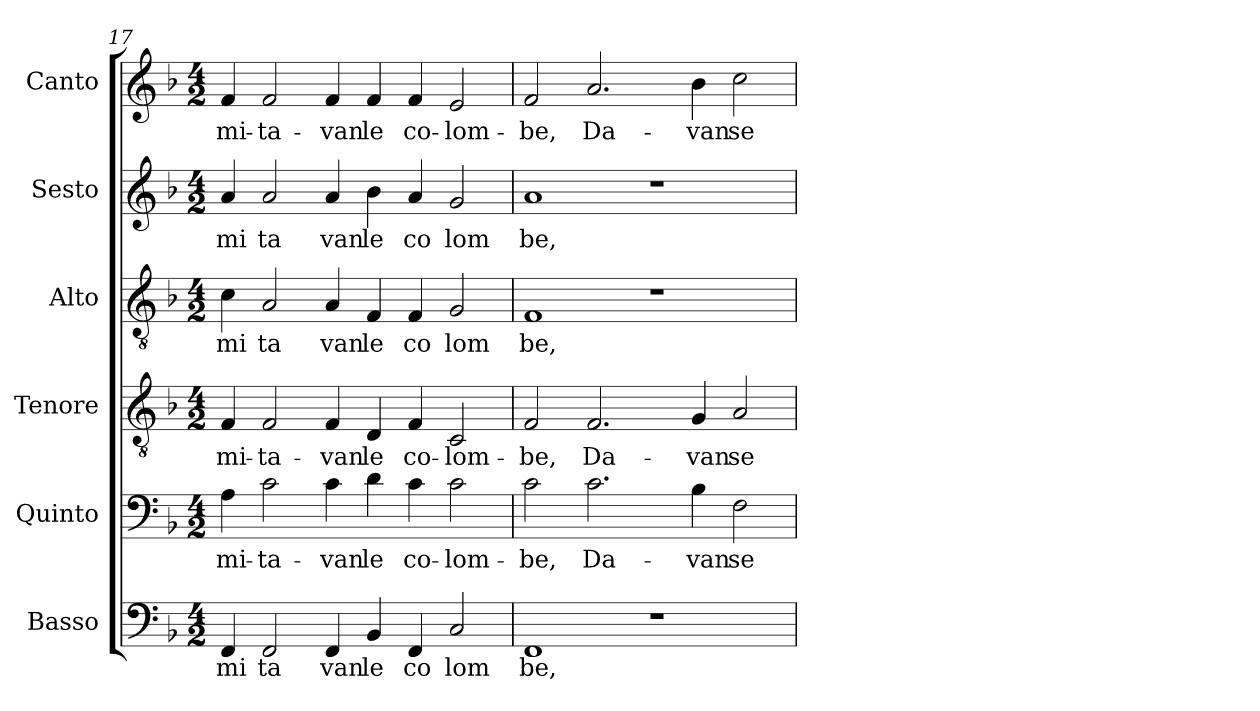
**kern	**text	**kern	**text	**kern	**text	**kern	**text	**kern	**text	**kern	**text
*part6	*part6	*part5	*part5	*part4	*part4	*part3	*part3	*part2	*part2	*part1	*part1
*staff6	*staff6	*staff5	*staff5	*staff4	*staff4	*staff3	*staff3	*staff2	*staff2	*staff1	*staff1
*I"Basso	*	*I"Quinto	*	*I"Tenore	*	*I"Alto	*	*I"Sesto	*	*I"Canto	*
!!LO:PB:g=z
*clefF4	*	*clefF4	*	*clefGv2	*	*clefGv2	*	*clefG2	*	*clefG2	*
*k[b-]	*	*k[b-]	*	*k[b-]	*	*k[b-]	*	*k[b-]	*	*k[b-]	*
*F:	*	*F:	*	*F:	*	*F:	*	*F:	*	*F:	*
*M4/2	*	*M4/2	*	*M4/2	*	*M4/2	*	*M4/2	*	*M4/2	*
=17	=17	=17	=17	=17	=17	=17	=17	=17	=17	=17	=17
!	!LO:LY:b:cj	!	!LO:LY:b:cj	!	!LO:LY:b:cj	!	!LO:LY:b:cj	!	!LO:LY:b:cj	!	!LO:LY:b:cj
4FF/	mi	4A\	mi-	4F/	mi-	4c\	mi	4a/	-mi	4f/	mi-
!	!LO:LY:b:cj	!	!LO:LY:b:cj	!	!LO:LY:b:cj	!	!LO:LY:b:cj	!	!LO:LY:b:cj	!	!LO:LY:b:cj
2FF/	ta	2c\	-ta-	2F/	-ta-	2A/	ta	2a/	ta	2f/	-ta-
!	!LO:LY:b:cj	!	!LO:LY:b:cj	!	!LO:LY:b:cj	!	!LO:LY:b:cj	!	!LO:LY:b:cj	!	!LO:LY:b:cj
4FF/	van	4c\	-van	4F/	-van	4A/	van	4a/	van	4f/	-van
!	!LO:LY:b:cj	!	!LO:LY:b:cj	!	!LO:LY:b:cj	!	!LO:LY:b:cj	!	!LO:LY:b:cj	!	!LO:LY:b:cj
4BB-/	le	4d\	le	4D/	le	4F/	le	4b-\	le	4f/	le
!	!LO:LY:b:cj	!	!LO:LY:b:cj	!	!LO:LY:b:cj	!	!LO:LY:b:cj	!	!LO:LY:b:cj	!	!LO:LY:b:cj
4FF/	co	4c\	co-	4F/	co-	4F/	co	4a/	co	4f/	co-
!	!LO:LY:b:cj	!	!LO:LY:b:cj	!	!LO:LY:b:cj	!	!LO:LY:b:cj	!	!LO:LY:b:cj	!	!LO:LY:b:cj
2C/	lom	2c\	-lom-	2C/	-lom-	2G/	lom	2g/	lom	2e/	-lom-
=18	=18	=18	=18	=18	=18	=18	=18	=18	=18	=18	=18
!	!LO:LY:b:cj	!	!LO:LY:b:cj	!	!LO:LY:b:cj	!	!LO:LY:b:cj	!	!LO:LY:b:cj	!	!LO:LY:b:cj
1FF	be,	2c\	-be,	2F/	-be,	1F	be,	1a	be,	2f/	-be,
!	!	!	!LO:LY:b:cj	!	!LO:LY:b:cj	!	!	!	!	!	!LO:LY:b:cj
.	.	2.c\	Da-	2.F/	Da-	.	.	.	.	2.a/	Da-
1r	.	.	.	.	.	1r	.	1r	.	.	.
!	!	!	!LO:LY:b:cj	!	!LO:LY:b:cj	!	!	!	!	!	!LO:LY:b:cj
.	.	4B-\	-van	4G/	-van	.	.	.	.	4b-\	-van
!	!	!	!LO:LY:b:cj	!	!LO:LY:b:cj	!	!	!	!	!	!LO:LY:b:cj
.	.	2F\	se-	2A/	se-	.	.	.	.	2cc\	se-
=	=	=	=	=	=	=	=	=	=	=	=
*-	*-	*-	*-	*-	*-	*-	*-	*-	*-	*-	*-
